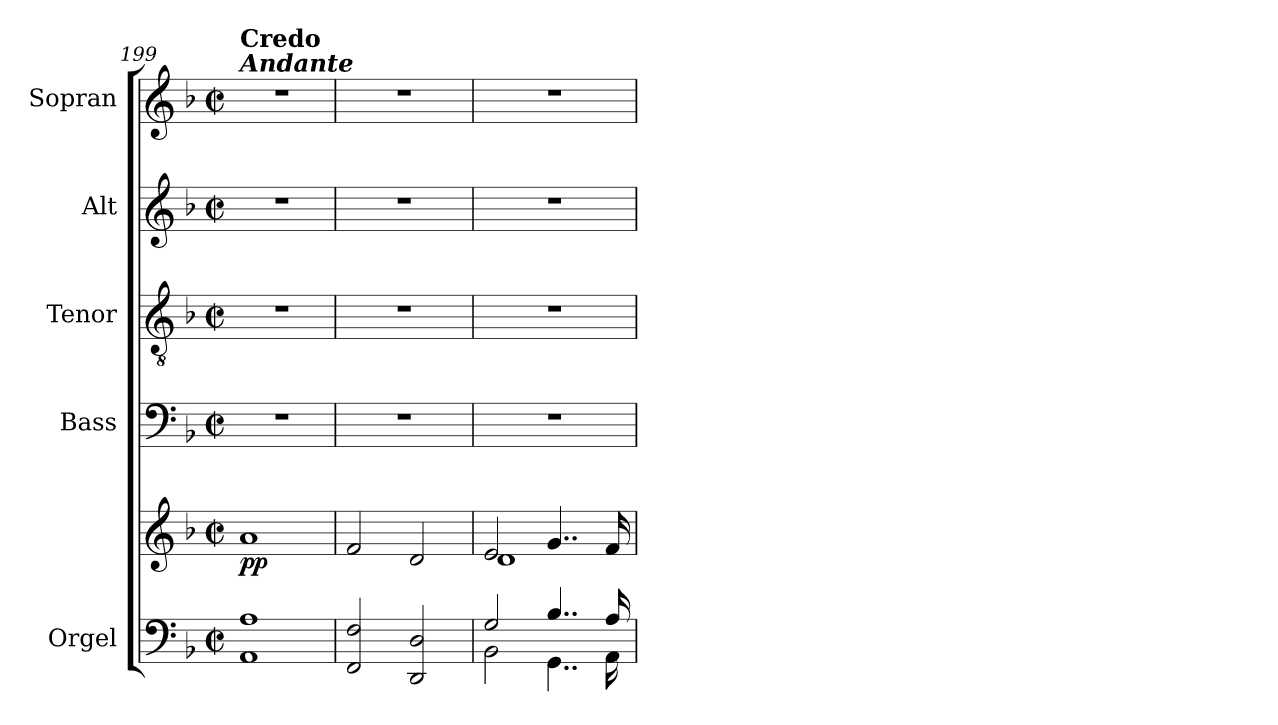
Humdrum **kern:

**kern	**kern	**dynam	**kern	**kern	**kern	**kern
*part5	*part5	*part5	*part4	*part3	*part2	*part1
*staff6	*staff5	*staff5/6	*staff4	*staff3	*staff2	*staff1
*I"Orgel	*	*	*I"Bass	*I"Tenor	*I"Alt	*I"Sopran
*I'Org.	*	*	*I'B.	*I'T.	*I'A.	*I'S.
!!LO:LB:g=z
*clefF4	*clefG2	*	*clefF4	*clefGv2	*clefG2	*clefG2
*k[b-]	*k[b-]	*	*k[b-]	*k[b-]	*k[b-]	*k[b-]
*F:	*F:	*	*F:	*F:	*F:	*F:
*M2/2	*M2/2	*	*M2/2	*M2/2	*M2/2	*M2/2
*met(c|)	*met(c|)	*	*met(c|)	*met(c|)	*met(c|)	*met(c|)
=199	=199	=199	=199	=199	=199	=199
!	!	!	!	!	!	!LO:TX:a:Bi:t=Andante
!	!	!	!	!	!	!LO:TX:a:B:t=Credo
!	!	!LO:DY:b	!	!	!	!
1AA 1A	1a	pp	1r	1r	1r	1r
=200	=200	=200	=200	=200	=200	=200
2FF/ 2F/	2f/	.	1r	1r	1r	1r
2DD/ 2D/	2d/	.	.	.	.	.
=201	=201	=201	=201	=201	=201	=201
*^	*^	*	*	*	*	*
2G/	2BB-\	2e/	1d	.	1r	1r	1r	1r
4..B-/	4..GG\	4..g/	.	.	.	.	.	.
16A/	16AA\	16f/	.	.	.	.	.	.
*v	*v	*	*	*	*	*	*	*
*	*v	*v	*	*	*	*	*
=	=	=	=	=	=	=
*-	*-	*-	*-	*-	*-	*-
